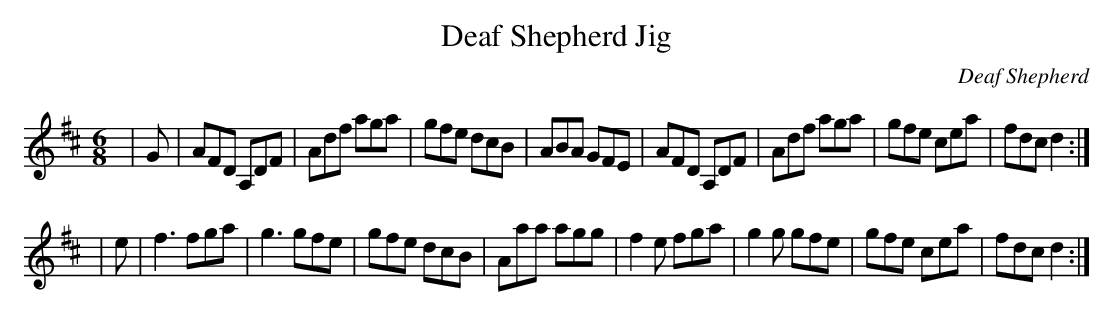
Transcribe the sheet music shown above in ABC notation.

X:1
T:Deaf Shepherd Jig
C:Deaf Shepherd
M:6/8
L:1/8
K:D
|G|AFD A,DF| Adf aga|gfe dcB|ABA GFE|AFD A,DF|Adf aga|gfe cea| fdc d2:|
|e|f3 fga|g3 gfe|gfe dcB|Aaa agg|f2e fga|g2g gfe|gfe cea|fdc d2:|
